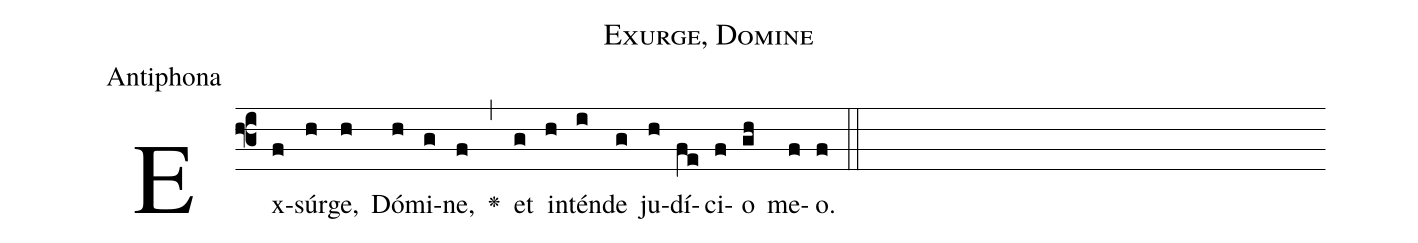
name:Exurge, Domine;
office-part:Antiphona;
%%
(f3)Ex(f)súr(h)ge,(h) Dó(h)mi(g)ne,(f) <v>\greheightstar</v>(,) et(g) in(h)tén(i)de(g) ju(h)dí(fe)ci(f)o(gh) me(f)o.(f) (::)
